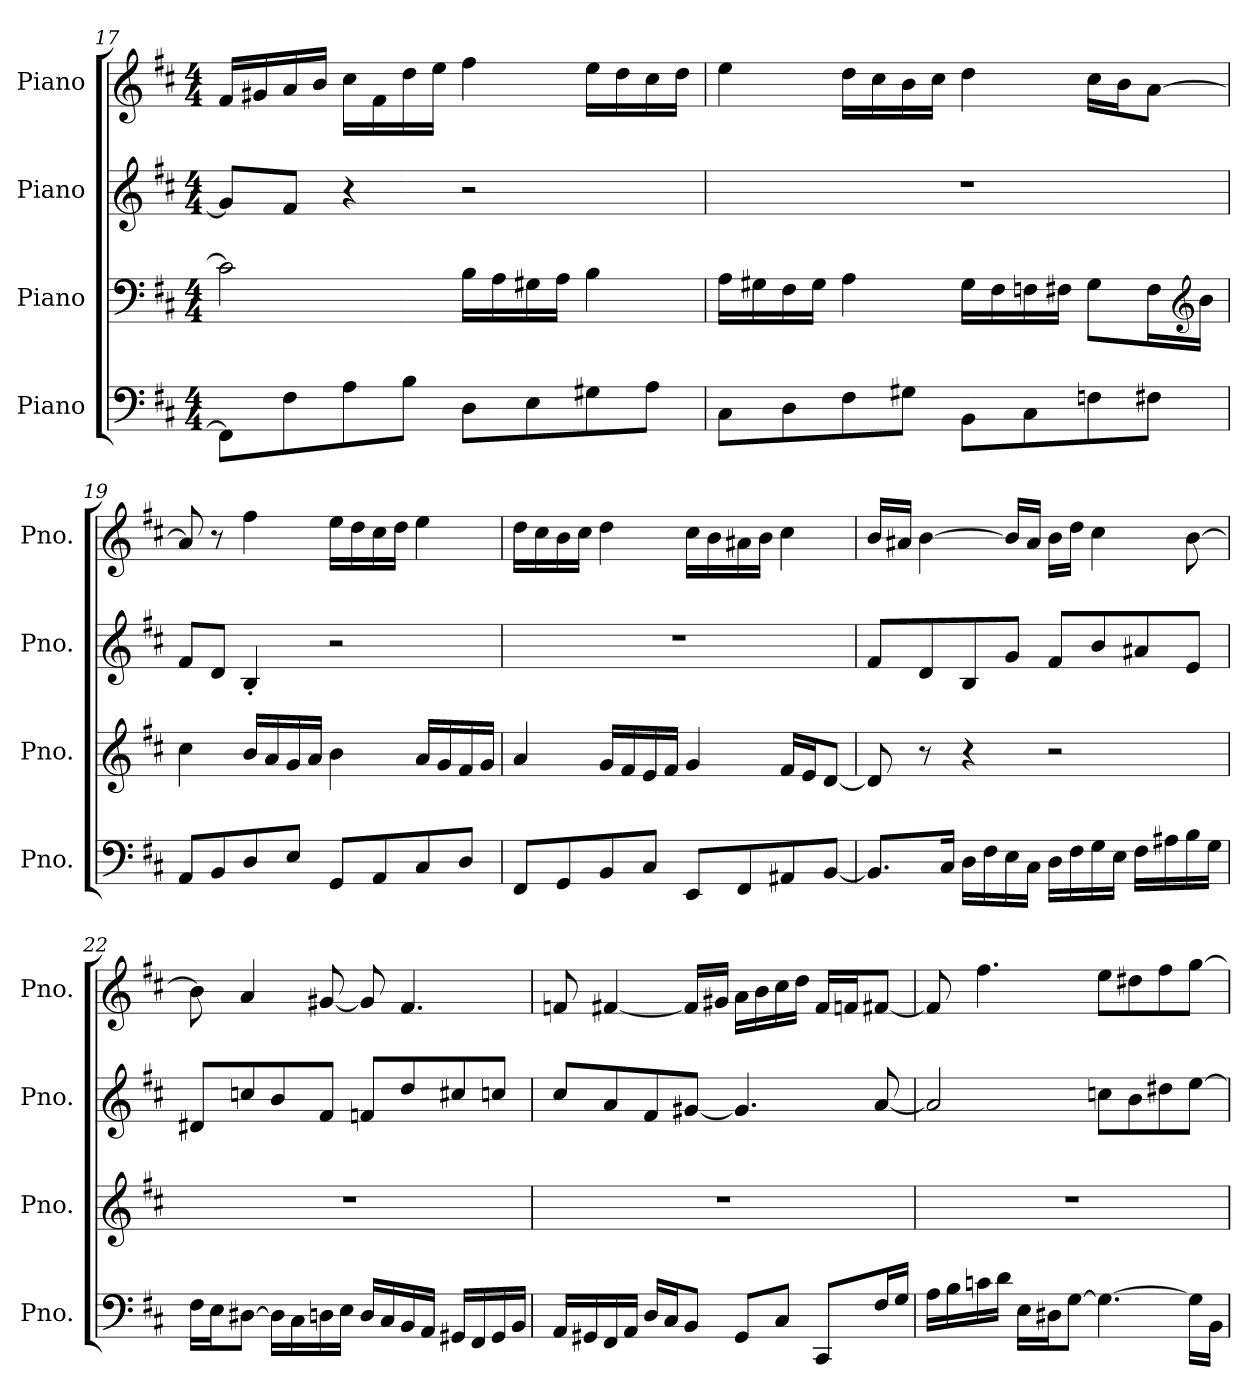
**kern	**kern	**kern	**kern
*part4	*part3	*part2	*part1
*staff4	*staff3	*staff2	*staff1
*I"Piano	*I"Piano	*I"Piano	*I"Piano
*I'Pno.	*I'Pno.	*I'Pno.	*I'Pno.
*clefF4	*clefF4	*clefG2	*clefG2
*k[f#c#]	*k[f#c#]	*k[f#c#]	*k[f#c#]
*M4/4	*M4/4	*M4/4	*M4/4
=17	=17	=17	=17
8FF#i\L]	2c#j\]	8g#Z/L]	16f#V/LL
.	.	.	16g#XV/
8F#i\	.	8f#Z/J	16aV/
.	.	.	16bV/JJ
8Ai\	.	4r	16cc#V\LL
.	.	.	16f#V\
8Bi\J	.	.	16ddV\
.	.	.	16eeV\JJ
8Di\L	16Bj\LL	2r	4ff#V\
.	16Aj\	.	.
8Ei\	16G#Xj\	.	.
.	16Aj\JJ	.	.
8G#Xi\	4Bj\	.	16eeV\LL
.	.	.	16ddV\
8Ai\J	.	.	16cc#V\
.	.	.	16ddV\JJ
!!LO:LB:g=z
=18	=18	=18	=18
8C#i\L	16Aj\LL	1r	4eeV\
.	16G#Xj\	.	.
8Di\	16F#j\	.	.
.	16G#j\JJ	.	.
8F#i\	4Aj\	.	16ddV\LL
.	.	.	16cc#V\
8G#Xi\J	.	.	16bV\
.	.	.	16cc#V\JJ
8BBi\L	16G#j\LL	.	4ddV\
.	16F#j\	.	.
8C#i\	16Fnj\	.	.
.	16F#Xj\JJ	.	.
8Fni\	8G#j\L	.	16cc#V\LL
.	.	.	16bV\J
8F#Xi\J	16F#j\L	.	[8aV\J
*	*clefG2	*	*
.	16bj\JJ	.	.
=19	=19	=19	=19
8AAi/L	4cc#j\	8f#Z/L	8aV/]
8BBi/	.	8dZ/J	8r
8Di/	16bj/LL	4B'Z/	4ff#V\
.	16aj/	.	.
8Ei/J	16gj/	.	.
.	16aj/JJ	.	.
8GGi/L	4bj\	2r	16eeV\LL
.	.	.	16ddV\
8AAi/	.	.	16cc#V\
.	.	.	16ddV\JJ
8C#i/	16aj/LL	.	4eeV\
.	16gj/	.	.
8Di/J	16f#j/	.	.
.	16gj/JJ	.	.
!!LO:LB:g=z
=20	=20	=20	=20
8FF#i/L	4aj/	1r	16ddV\LL
.	.	.	16cc#V\
8GGi/	.	.	16bV\
.	.	.	16cc#V\JJ
8BBi/	16gj/LL	.	4ddV\
.	16f#j/	.	.
8C#i/J	16ej/	.	.
.	16f#j/JJ	.	.
8EEi/L	4gj/	.	16cc#V\LL
.	.	.	16bV\
8FF#i/	.	.	16a#XV\
.	.	.	16bV\JJ
8AA#Xi/	16f#j/LL	.	4cc#V\
.	16ej/J	.	.
[8BBi/J	[8dj/J	.	.
=21	=21	=21	=21
8.BBi/L]	8dj/]	8f#Z/L	16bV/LL
.	.	.	16a#XV/JJ
.	8r	8dZ/	[4bV\
16C#i/Jk	.	.	.
16Di\LL	4r	8BZ/	.
16F#i\	.	.	.
16Ei\	.	8gZ/J	16bV/LL]
16C#i\JJ	.	.	16a#V/JJ
16Di\LL	2r	8f#Z/L	16bV\LL
16F#i\	.	.	16ddV\JJ
16Gi\	.	8bZ/	4cc#V\
16Ei\JJ	.	.	.
16F#i\LL	.	8a#XZ/	.
16A#Xi\	.	.	.
16Bi\	.	8eZ/J	[8bV\
16Gi\JJ	.	.	.
!!LO:PB:g=z
=22	=22	=22	=22
16F#i\LL	1r	8d#XZ/L	8bV\]
16Ei\J	.	.	.
[8D#Xi\J	.	8ccnZ/	4aV/
16D#i\LL]	.	8bZ/	.
16C#i\	.	.	.
16Dni\	.	8f#Z/J	[8g#XV/
16Ei\JJ	.	.	.
16Di/LL	.	8fnZ/L	8g#V/]
16C#i/	.	.	.
16BBi/	.	8ddZ/	4.f#V/
16AAi/JJ	.	.	.
16GG#Xi/LL	.	8cc#XZ/	.
16FF#i/	.	.	.
16GG#i/	.	8ccnZ/J	.
16BBi/JJ	.	.	.
=23	=23	=23	=23
16AAi/LL	1r	8cc#Z/L	8fnV/
16GG#Xi/	.	.	.
16FF#i/	.	8aZ/	[4f#XV/
16AAi/JJ	.	.	.
16Di/LL	.	8f#Z/	.
16C#i/J	.	.	.
8BBi/J	.	[8g#XZ/J	16f#V/LL]
.	.	.	16g#XV/JJ
8GG#i/L	.	4.g#Z/]	16aV\LL
.	.	.	16bV\
8C#i/J	.	.	16cc#V\
.	.	.	16ddV\JJ
8CC#i/L	.	.	16f#V/LL
.	.	.	16fnV/J
16F#i/L	.	[8aZ/	[8f#XV/J
16Gi/JJ	.	.	.
!!LO:LB:g=z
=24	=24	=24	=24
16Ai\LL	1r	2aZ/]	8f#V/]
16Bi\	.	.	.
16cni\	.	.	4.ff#V\
16di\JJ	.	.	.
16Ei\LL	.	.	.
16D#Xi\J	.	.	.
[8Gi\J	.	.	.
4.Gi\_	.	8ccnZ\L	8eeV\L
.	.	8bZ\	8dd#XV\
.	.	8dd#XZ\	8ff#V\
16Gi\LL]	.	[8eeZ\J	[8ggV\J
16BBi\JJ	.	.	.
=	=	=	=
*-	*-	*-	*-
